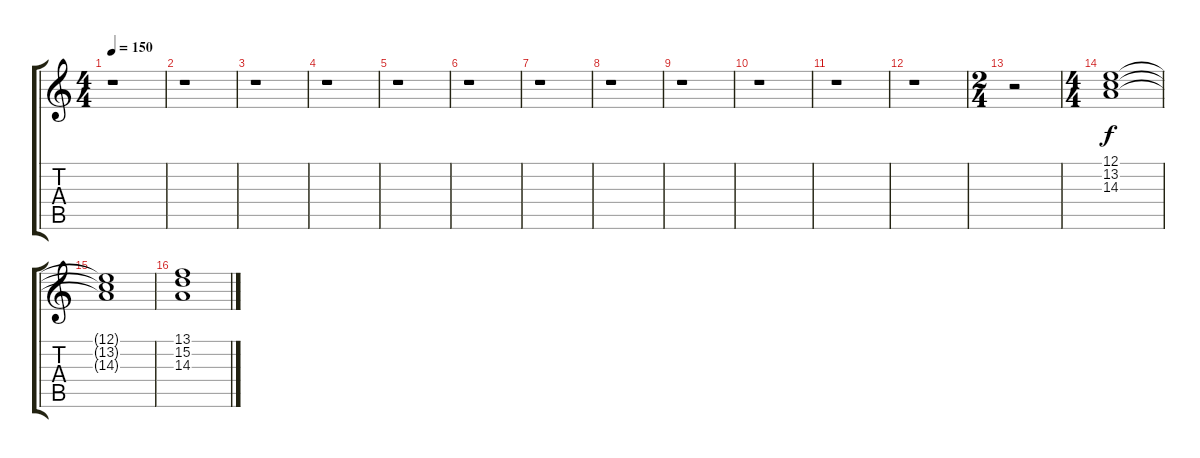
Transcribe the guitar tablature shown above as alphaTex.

\track "" {instrument stringensemble1}
\staff {score tabs}
\tuning (E4 B3 G3 D3 A2 E2) {hide}
\ts (4 4)
\tempo 150
\clef g2
\ks c
r.1{dy f} |
r.1 |
r.1 |
r.1 |
r.1 |
r.1 |
r.1 |
r.1 |
r.1 |
r.1 |
r.1 |
r.1 |
\ts (2 4)
r.2 |
\ts (4 4)
(12.1 13.2 14.3).1 |
(12.1{t} 13.2{t} 14.3{t}).1 |
(13.1 15.2 14.3).1
